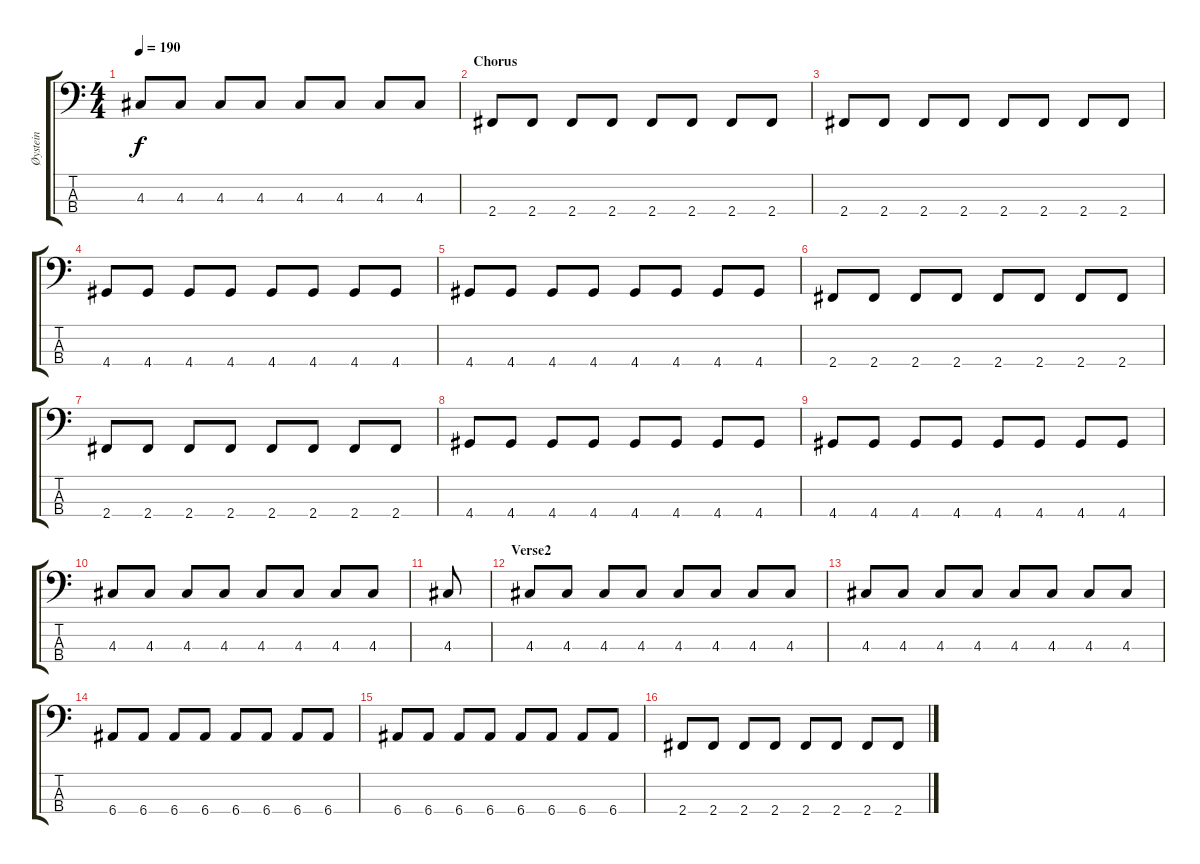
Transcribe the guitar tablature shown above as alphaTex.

\track ("Øystein" "Øystein") {instrument fretlessbass}
\staff {score tabs}
\tuning (G2 D2 A1 E1) {hide}
\ts (4 4)
\tempo 190
\clef f4
\ks c
4.3.8{dy f} 4.3.8 4.3.8 4.3.8 4.3.8 4.3.8 4.3.8 4.3.8 |
\section ("" "Chorus")
2.4.8 2.4.8 2.4.8 2.4.8 2.4.8 2.4.8 2.4.8 2.4.8 |
2.4.8 2.4.8 2.4.8 2.4.8 2.4.8 2.4.8 2.4.8 2.4.8 |
4.4.8 4.4.8 4.4.8 4.4.8 4.4.8 4.4.8 4.4.8 4.4.8 |
4.4.8 4.4.8 4.4.8 4.4.8 4.4.8 4.4.8 4.4.8 4.4.8 |
2.4.8 2.4.8 2.4.8 2.4.8 2.4.8 2.4.8 2.4.8 2.4.8 |
2.4.8 2.4.8 2.4.8 2.4.8 2.4.8 2.4.8 2.4.8 2.4.8 |
4.4.8 4.4.8 4.4.8 4.4.8 4.4.8 4.4.8 4.4.8 4.4.8 |
4.4.8 4.4.8 4.4.8 4.4.8 4.4.8 4.4.8 4.4.8 4.4.8 |
4.3.8 4.3.8 4.3.8 4.3.8 4.3.8 4.3.8 4.3.8 4.3.8 |
4.3.8 |
\section ("" "Verse2")
4.3.8 4.3.8 4.3.8 4.3.8 4.3.8 4.3.8 4.3.8 4.3.8 |
4.3.8 4.3.8 4.3.8 4.3.8 4.3.8 4.3.8 4.3.8 4.3.8 |
6.4.8 6.4.8 6.4.8 6.4.8 6.4.8 6.4.8 6.4.8 6.4.8 |
6.4.8 6.4.8 6.4.8 6.4.8 6.4.8 6.4.8 6.4.8 6.4.8 |
2.4.8 2.4.8 2.4.8 2.4.8 2.4.8 2.4.8 2.4.8 2.4.8
